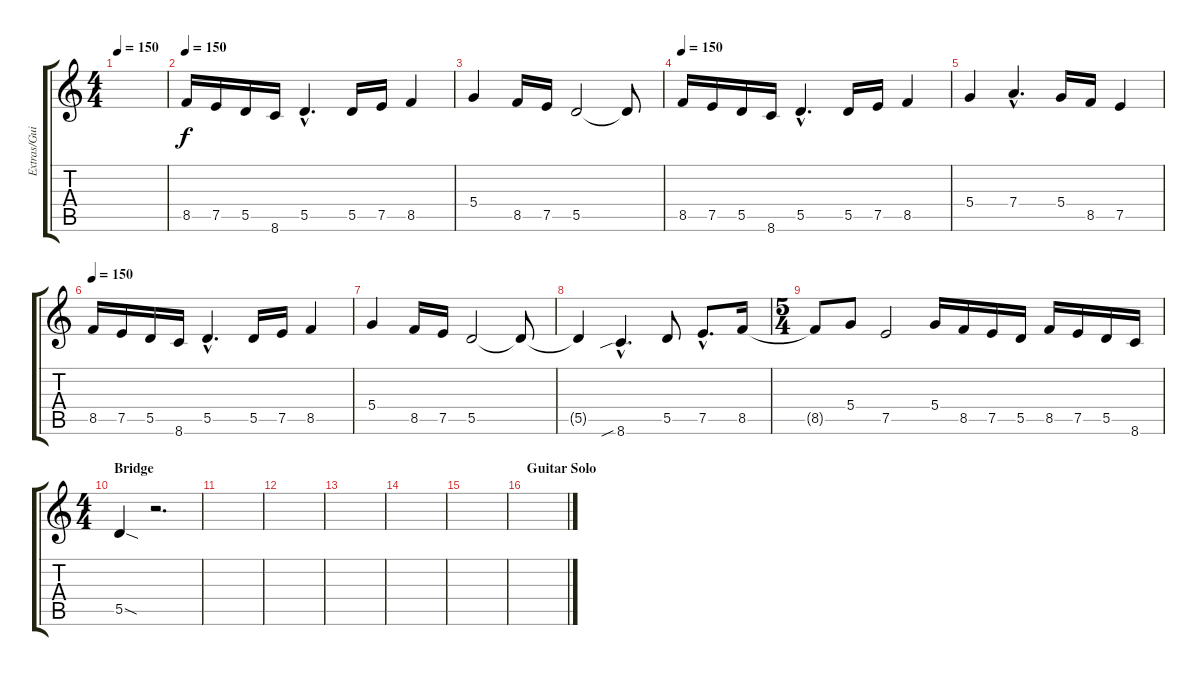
\track ("Extras/Guitarra" "Extras/Gui") {instrument distortionguitar}
\staff {score tabs}
\tuning (E4 B3 G3 D3 A2 E2) {hide}
\ts (4 4)
\tempo 150
\clef g2
\ks c
|
\tempo 150
8.5.16 7.5.16 5.5.16 8.6.16 5.5{hac}.4{d} 5.5.16 7.5.16 8.5.4 |
5.4.4 8.5.16 7.5.16 5.5.2 5.5{t}.8 |
\tempo 150
8.5.16 7.5.16 5.5.16 8.6.16 5.5{hac}.4{d} 5.5.16 7.5.16 8.5.4 |
5.4.4 7.4{hac}.4{d} 5.4.16 8.5.16 7.5.4 |
\tempo 150
8.5.16 7.5.16 5.5.16 8.6.16 5.5{hac}.4{d} 5.5.16 7.5.16 8.5.4 |
5.4.4 8.5.16 7.5.16 5.5.2 5.5{t}.8 |
5.5{t}.4 8.6{sib hac}.4{d} 5.5.8 7.5{hac}.8{d} 8.5.16 |
\ts (5 4)
8.5{t}.8 5.4.8 7.5.2 5.4.16 8.5.16 7.5.16 5.5.16 8.5.16 7.5.16 5.5.16 8.6.16 |
\ts (4 4)
\section ("" "Bridge")
5.5{sod}.4 r.2{d} |
|
|
|
|
|
\section ("" "Guitar Solo")
